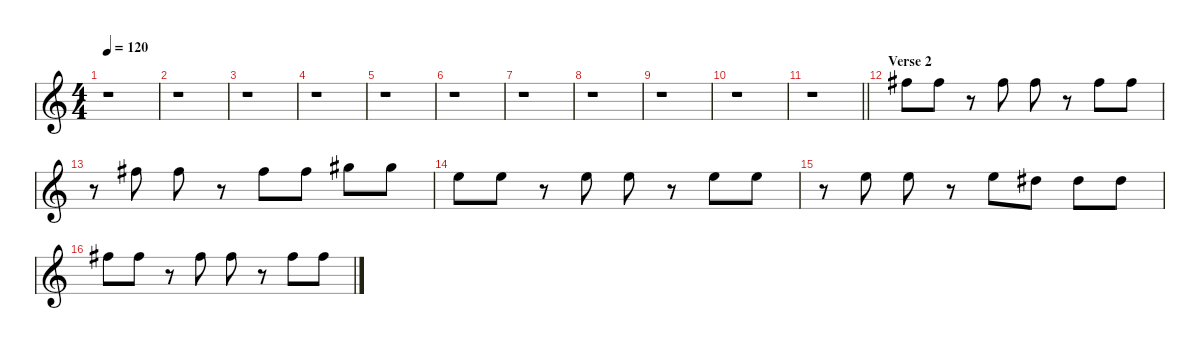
\defaultSystemsLayout 4
\hideDynamics
\bracketExtendMode nobrackets
\singleTrackTrackNamePolicy hidden
\multiTrackTrackNamePolicy hidden
\firstSystemTrackNameMode fullname
\firstSystemTrackNameOrientation horizontal
\otherSystemsTrackNameOrientation horizontal
\track ("Synthesizer 2" "led.synth.") {instrument lead4chiff}
\staff {score}
\tuning (E4 B3 G3 D3 A2 E2)
\ts (4 4)
\tempo 120
\clef g2
\ks c
r.1{dy mf beam Down} |
r.1{beam Down} |
r.1{beam Down} |
r.1{beam Down} |
r.1{beam Down} |
r.1{beam Down} |
r.1{beam Down} |
r.1{beam Down} |
r.1{beam Down} |
r.1{beam Down} |
\barLineRight lightlight
r.1{beam Down} |
\section ("" "Verse 2")
14.1{acc #}.8{beam Down} 14.1{acc #}.8{beam Down} r.8{beam Down} 14.1{acc #}.8{beam Down} 14.1{acc #}.8{beam Down} r.8{beam Down} 14.1{acc #}.8{beam Down} 14.1{acc #}.8{beam Down} |
r.8{beam Down} 14.1{acc #}.8{beam Down} 14.1{acc #}.8{beam Down} r.8{beam Down} 14.1{acc #}.8{beam Down} 14.1{acc #}.8{beam Down} 16.1{acc #}.8{beam Down} 16.1{acc #}.8{beam Down} |
17.2.8{beam Down} 17.2.8{beam Down} r.8{beam Down} 17.2.8{beam Down} 17.2.8{beam Down} r.8{beam Down} 17.2.8{beam Down} 17.2.8{beam Down} |
r.8{beam Down} 17.2.8{beam Down} 17.2.8{beam Down} r.8{beam Down} 17.2.8{beam Down} 16.2{acc #}.8{beam Down} 16.2{acc #}.8{beam Down} 16.2{acc #}.8{beam Down} |
14.1{acc #}.8{beam Down} 14.1{acc #}.8{beam Down} r.8{beam Down} 14.1{acc #}.8{beam Down} 14.1{acc #}.8{beam Down} r.8{beam Down} 14.1{acc #}.8{beam Down} 14.1{acc #}.8{beam Down}
